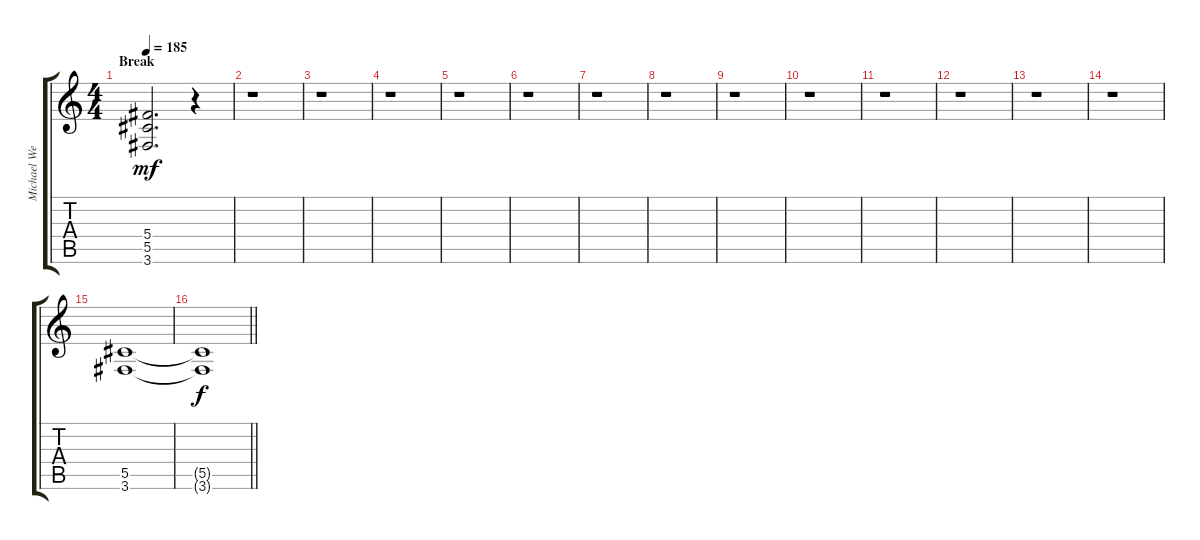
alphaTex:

\track ("Michael Weikath" "Michael We") {instrument distortionguitar}
\staff {score tabs}
\tuning (Eb4 Bb3 Gb3 Db3 Ab2 Eb2) {hide}
\ts (4 4)
\section ("" "Break")
\tempo 185
\clef g2
\ks c
(5.4 5.5 3.6).2{d dy mf} r.4 |
r.1 |
r.1 |
r.1 |
r.1 |
r.1 |
r.1 |
r.1 |
r.1 |
r.1 |
r.1 |
r.1 |
r.1 |
r.1 |
(5.5 3.6).1 |
\barLineRight lightlight
(5.5{t} 3.6{t}).1{dy f}
